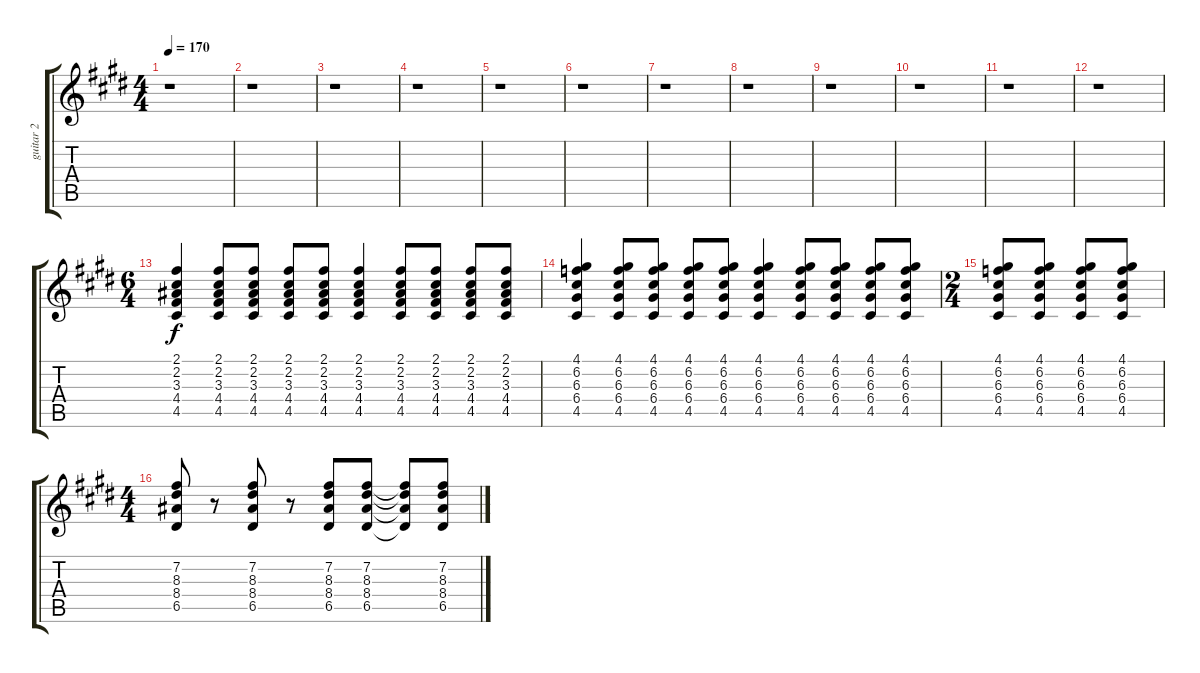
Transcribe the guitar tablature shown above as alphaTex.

\track ("guitar 2" "guitar 2") {instrument overdrivenguitar}
\staff {score tabs}
\tuning (E4 B3 G3 D3 A2 E2) {hide}
\ts (4 4)
\tempo 170
\clef g2
\ks e
r.1{dy f} |
r.1 |
r.1 |
r.1 |
r.1 |
r.1 |
r.1 |
r.1 |
r.1 |
r.1 |
r.1 |
r.1 |
\ts (6 4)
(2.1 2.2 3.3 4.4 4.5).4 (2.1 2.2 3.3 4.4 4.5).8 (2.1 2.2 3.3 4.4 4.5).8 (2.1 2.2 3.3 4.4 4.5).8 (2.1 2.2 3.3 4.4 4.5).8 (2.1 2.2 3.3 4.4 4.5).4 (2.1 2.2 3.3 4.4 4.5).8 (2.1 2.2 3.3 4.4 4.5).8 (2.1 2.2 3.3 4.4 4.5).8 (2.1 2.2 3.3 4.4 4.5).8 |
(4.1 6.2 6.3 6.4 4.5).4 (4.1 6.2 6.3 6.4 4.5).8 (4.1 6.2 6.3 6.4 4.5).8 (4.1 6.2 6.3 6.4 4.5).8 (4.1 6.2 6.3 6.4 4.5).8 (4.1 6.2 6.3 6.4 4.5).4 (4.1 6.2 6.3 6.4 4.5).8 (4.1 6.2 6.3 6.4 4.5).8 (4.1 6.2 6.3 6.4 4.5).8 (4.1 6.2 6.3 6.4 4.5).8 |
\ts (2 4)
(4.1 6.2 6.3 6.4 4.5).8 (4.1 6.2 6.3 6.4 4.5).8 (4.1 6.2 6.3 6.4 4.5).8 (4.1 6.2 6.3 6.4 4.5).8 |
\ts (4 4)
(7.2 8.3 8.4 6.5).8 r.8 (7.2 8.3 8.4 6.5).8 r.8 (7.2 8.3 8.4 6.5).8 (7.2 8.3 8.4 6.5).8 (7.2{t} 8.3{t} 8.4{t} 6.5{t}).8 (7.2 8.3 8.4 6.5).8
